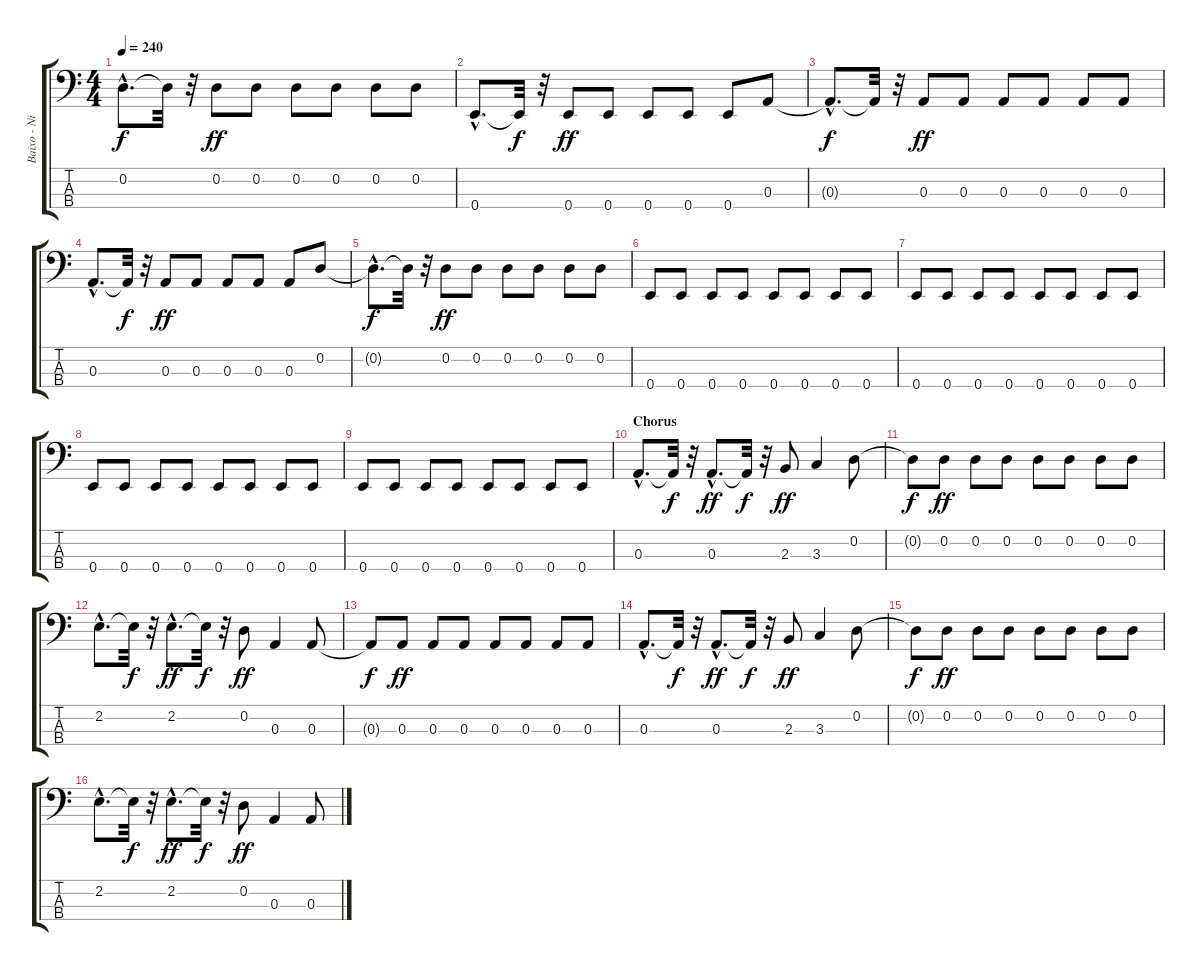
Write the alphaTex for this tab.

\track ("Baixo - Nikola" "Baixo - Ni") {instrument electricbasspick}
\staff {score tabs}
\tuning (G2 D2 A1 E1) {hide}
\ts (4 4)
\tempo 240
\clef f4
\ks c
0.2{hac t}.8{d dy f} 0.2{t}.32 r.32 0.2.8{dy ff} 0.2.8 0.2.8 0.2.8 0.2.8 0.2.8 |
0.4{hac}.8{d} 0.4{t}.32{dy f} r.32 0.4.8{dy ff} 0.4.8 0.4.8 0.4.8 0.4.8 0.3.8 |
0.3{hac t}.8{d dy f} 0.3{t}.32 r.32 0.3.8{dy ff} 0.3.8 0.3.8 0.3.8 0.3.8 0.3.8 |
0.3{hac}.8{d} 0.3{t}.32{dy f} r.32 0.3.8{dy ff} 0.3.8 0.3.8 0.3.8 0.3.8 0.2.8 |
0.2{hac t}.8{d dy f} 0.2{t}.32 r.32 0.2.8{dy ff} 0.2.8 0.2.8 0.2.8 0.2.8 0.2.8 |
0.4.8 0.4.8 0.4.8 0.4.8 0.4.8 0.4.8 0.4.8 0.4.8 |
0.4.8 0.4.8 0.4.8 0.4.8 0.4.8 0.4.8 0.4.8 0.4.8 |
0.4.8 0.4.8 0.4.8 0.4.8 0.4.8 0.4.8 0.4.8 0.4.8 |
0.4.8 0.4.8 0.4.8 0.4.8 0.4.8 0.4.8 0.4.8 0.4.8 |
\section ("" "Chorus")
0.3{hac}.8{d} 0.3{t}.32{dy f} r.32 0.3{hac}.8{d dy ff} 0.3{t}.32{dy f} r.32 2.3.8{dy ff} 3.3.4 0.2.8 |
0.2{t}.8{dy f} 0.2.8{dy ff} 0.2.8 0.2.8 0.2.8 0.2.8 0.2.8 0.2.8 |
2.2{hac}.8{d} 2.2{t}.32{dy f} r.32 2.2{hac}.8{d dy ff} 2.2{t}.32{dy f} r.32 0.2.8{dy ff} 0.3.4 0.3.8 |
0.3{t}.8{dy f} 0.3.8{dy ff} 0.3.8 0.3.8 0.3.8 0.3.8 0.3.8 0.3.8 |
0.3{hac}.8{d} 0.3{t}.32{dy f} r.32 0.3{hac}.8{d dy ff} 0.3{t}.32{dy f} r.32 2.3.8{dy ff} 3.3.4 0.2.8 |
0.2{t}.8{dy f} 0.2.8{dy ff} 0.2.8 0.2.8 0.2.8 0.2.8 0.2.8 0.2.8 |
2.2{hac}.8{d} 2.2{t}.32{dy f} r.32 2.2{hac}.8{d dy ff} 2.2{t}.32{dy f} r.32 0.2.8{dy ff} 0.3.4 0.3.8
